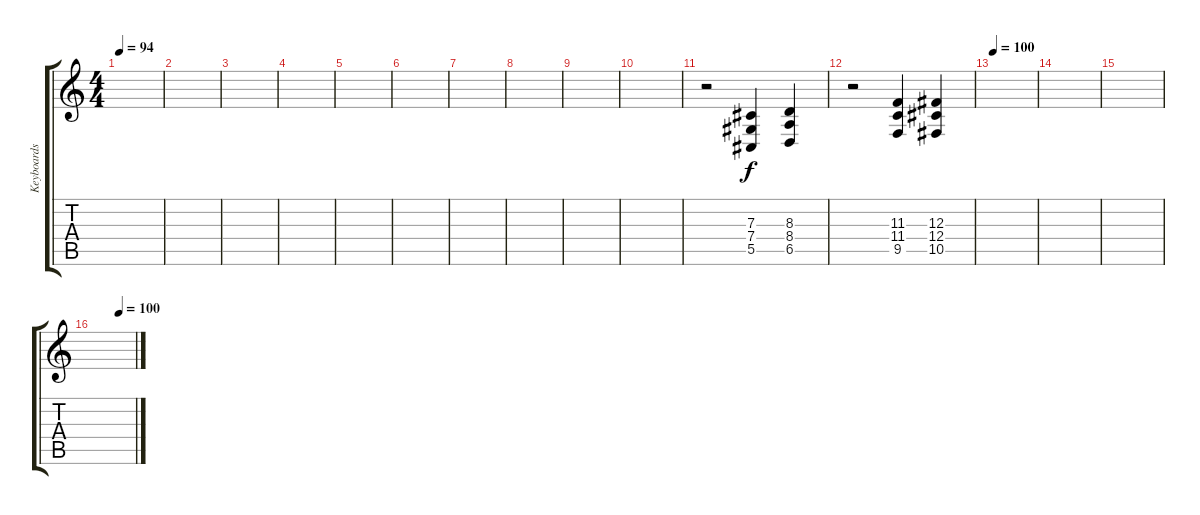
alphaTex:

\track ("Keyboards" "Keyboards") {instrument synthstrings1}
\staff {score tabs}
\tuning (Eb4 Bb3 Gb3 Db3 Ab2 Db2) {hide}
\ts (4 4)
\tempo 94
\clef g2
\ks c
|
|
|
|
|
|
|
|
|
|
r.2 (7.3 7.4 5.5).4 (8.3 8.4 6.5).4 |
r.2 (11.3 11.4 9.5).4 (12.3 12.4 10.5).4 |
\tempo 100
|
|
|
\tempo (100 0.625)
